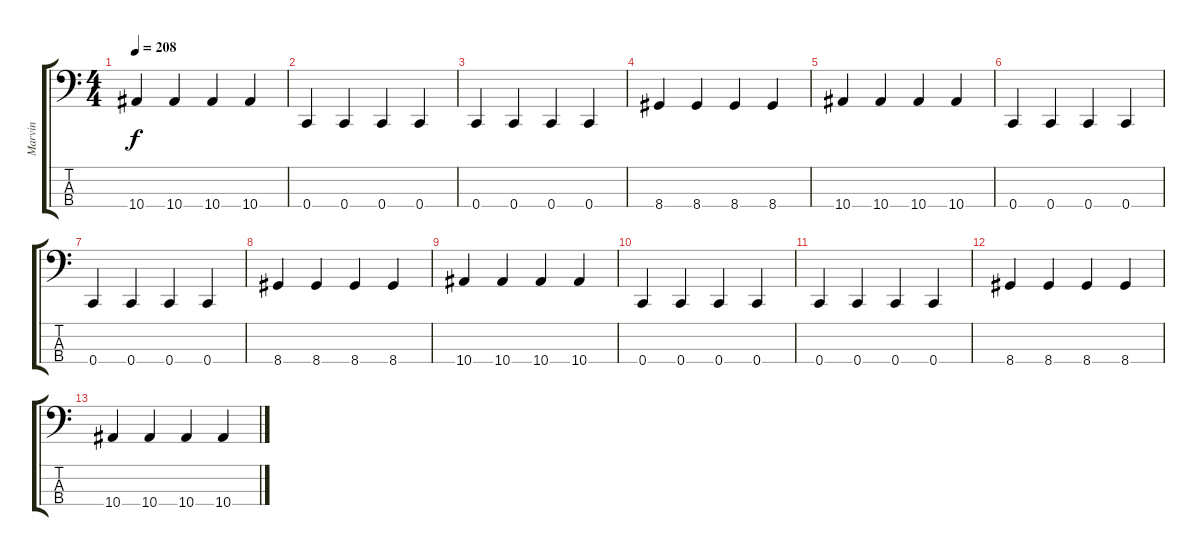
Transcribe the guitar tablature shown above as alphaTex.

\track ("Marvin" "Marvin") {instrument acousticguitarnylon}
\staff {score tabs}
\tuning (F2 C2 G1 C1) {hide}
\ts (4 4)
\tempo 208
\clef f4
\ks c
10.4.4{dy f} 10.4.4 10.4.4 10.4.4 |
0.4.4 0.4.4 0.4.4 0.4.4 |
0.4.4 0.4.4 0.4.4 0.4.4 |
8.4.4 8.4.4 8.4.4 8.4.4 |
10.4.4 10.4.4 10.4.4 10.4.4 |
0.4.4 0.4.4 0.4.4 0.4.4 |
0.4.4 0.4.4 0.4.4 0.4.4 |
8.4.4 8.4.4 8.4.4 8.4.4 |
10.4.4 10.4.4 10.4.4 10.4.4 |
0.4.4 0.4.4 0.4.4 0.4.4 |
0.4.4 0.4.4 0.4.4 0.4.4 |
8.4.4 8.4.4 8.4.4 8.4.4 |
10.4.4 10.4.4 10.4.4 10.4.4
